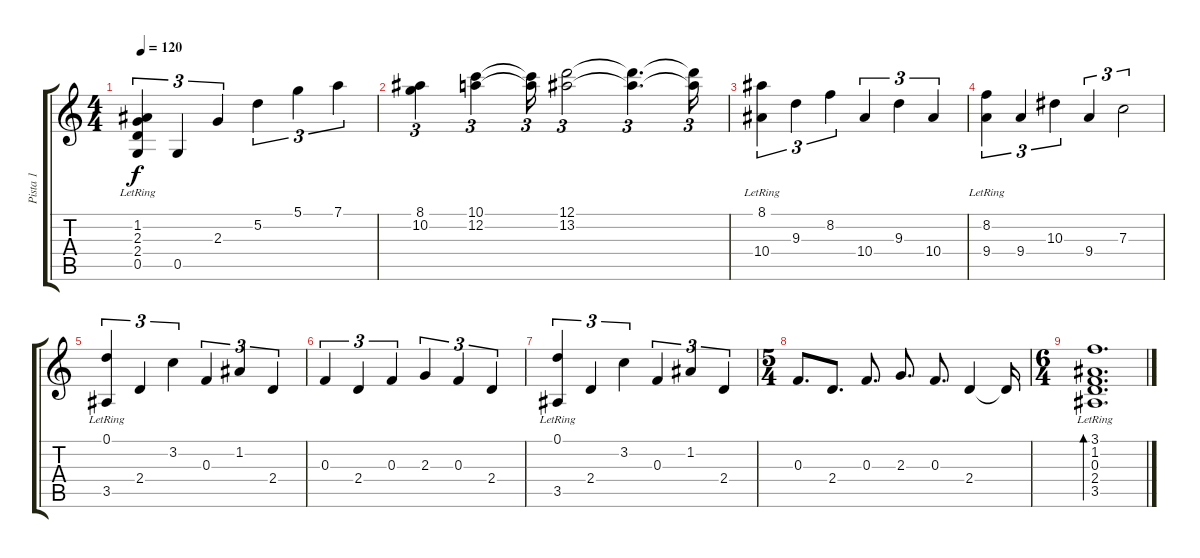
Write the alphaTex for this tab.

\track ("Pista 1" "Pista 1") {instrument acousticguitarsteel}
\staff {score tabs}
\tuning (D4 A3 F3 C3 G2 D2) {hide}
\ts (4 4)
\tempo 120
\clef g2
\ks c
(1.2{lr} 2.3{lr} 2.4{lr} 0.5{lr}).4{tu (3 2) dy f} 0.5.4{tu (3 2)} 2.3.4{tu (3 2)} 5.2.4{tu (3 2)} 5.1.4{tu (3 2)} 7.1.4{tu (3 2)} |
(8.1 10.2).4{tu (3 2)} (10.1 12.2).4{tu (3 2)} (10.1{t} 12.2{t}).16{tu (3 2)} (12.1 13.2).2{tu (3 2)} (12.1{t} 13.2{t}).4{d tu (3 2)} (12.1{t} 13.2{t}).16{tu (3 2)} |
(8.1{lr} 10.4{lr}).4{tu (3 2)} 9.3.4{tu (3 2)} 8.2.4{tu (3 2)} 10.4.4{tu (3 2)} 9.3.4{tu (3 2)} 10.4.4{tu (3 2)} |
(8.2{lr} 9.4{lr}).4{tu (3 2)} 9.4.4{tu (3 2)} 10.3.4{tu (3 2)} 9.4.4{tu (3 2)} 7.3.2{tu (3 2)} |
(0.1{lr} 3.5{lr}).4{tu (3 2)} 2.4.4{tu (3 2)} 3.2.4{tu (3 2)} 0.3.4{tu (3 2)} 1.2.4{tu (3 2)} 2.4.4{tu (3 2)} |
0.3.4{tu (3 2)} 2.4.4{tu (3 2)} 0.3.4{tu (3 2)} 2.3.4{tu (3 2)} 0.3.4{tu (3 2)} 2.4.4{tu (3 2)} |
(0.1{lr} 3.5{lr}).4{tu (3 2)} 2.4.4{tu (3 2)} 3.2.4{tu (3 2)} 0.3.4{tu (3 2)} 1.2.4{tu (3 2)} 2.4.4{tu (3 2)} |
\ts (5 4)
0.3.8{d} 2.4.8{d} 0.3.8{d} 2.3.8{d} 0.3.8{d} 2.4.4 2.4{t}.16 |
\ts (6 4)
(3.1{lr} 1.2{lr} 0.3{lr} 2.4{lr} 3.5{lr}).1{d bd 480}
